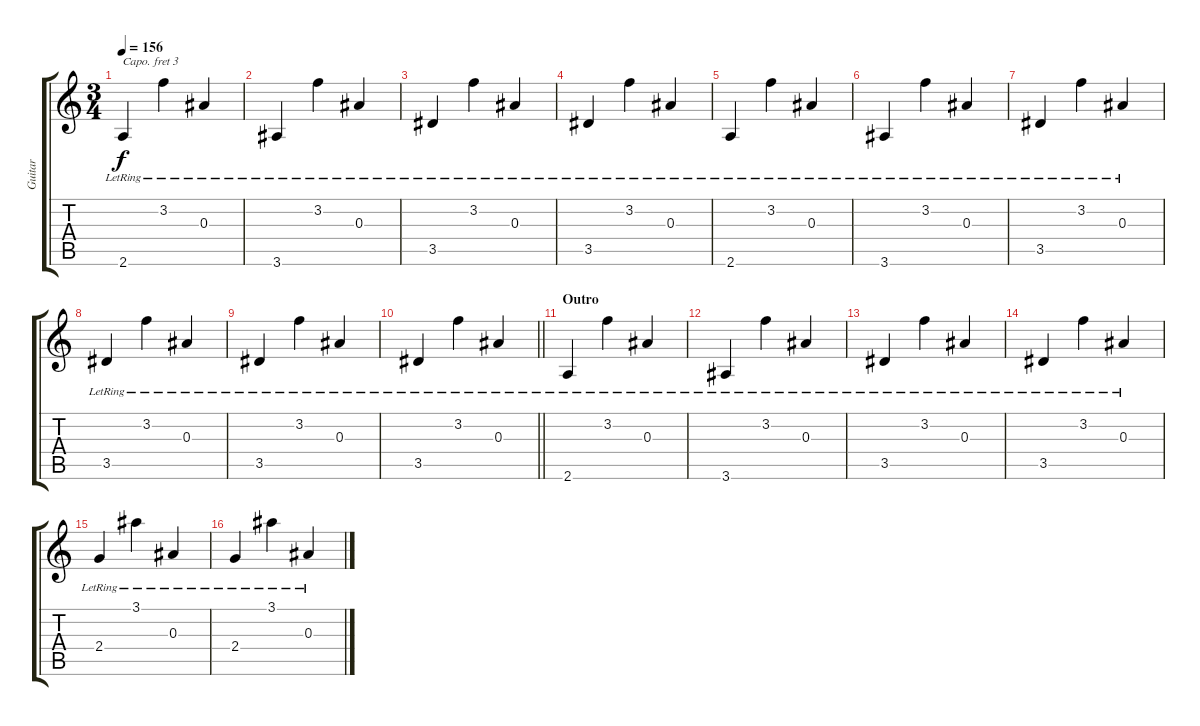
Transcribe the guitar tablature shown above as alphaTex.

\track ("Guitar" "Guitar") {instrument acousticguitarnylon}
\staff {score tabs}
\capo 3
\tuning (E4 B3 G3 D3 A2 E2) {hide}
\ts (3 4)
\tempo 156
\clef g2
\ks c
2.6{lr}.4{dy f} 3.2{lr}.4 0.3{lr}.4 |
3.6{lr}.4 3.2{lr}.4 0.3{lr}.4 |
3.5{lr}.4 3.2{lr}.4 0.3{lr}.4 |
3.5{lr}.4 3.2{lr}.4 0.3{lr}.4 |
2.6{lr}.4 3.2{lr}.4 0.3{lr}.4 |
3.6{lr}.4 3.2{lr}.4 0.3{lr}.4 |
3.5{lr}.4 3.2{lr}.4 0.3{lr}.4 |
3.5{lr}.4 3.2{lr}.4 0.3{lr}.4 |
3.5{lr}.4 3.2{lr}.4 0.3{lr}.4 |
\barLineRight lightlight
3.5{lr}.4 3.2{lr}.4 0.3{lr}.4 |
\section ("" "Outro")
2.6{lr}.4 3.2{lr}.4 0.3{lr}.4 |
3.6{lr}.4 3.2{lr}.4 0.3{lr}.4 |
3.5{lr}.4 3.2{lr}.4 0.3{lr}.4 |
3.5{lr}.4 3.2{lr}.4 0.3{lr}.4 |
2.4{lr}.4 3.1{lr}.4 0.3{lr}.4 |
2.4{lr}.4 3.1{lr}.4 0.3{lr}.4
